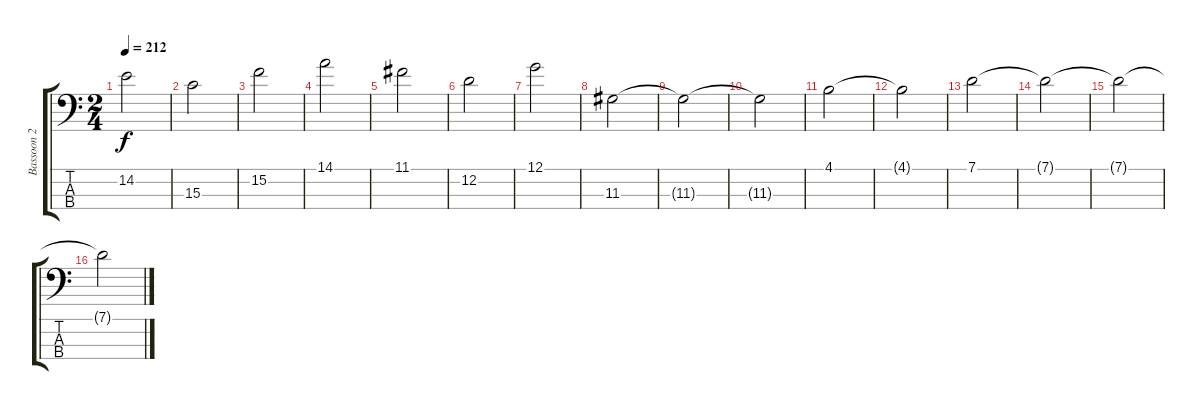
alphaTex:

\track ("Bassoon 2" "Bassoon 2") {instrument acousticguitarnylon}
\staff {score tabs}
\tuning (G2 D2 A1 E1) {hide}
\ts (2 4)
\tempo 212
\clef f4
\ks c
14.2.2{dy f} |
15.3.2 |
15.2.2 |
14.1.2 |
11.1.2 |
12.2.2 |
12.1.2 |
11.3.2 |
11.3{t}.2 |
11.3{t}.2 |
4.1.2 |
4.1{t}.2 |
7.1.2 |
7.1{t}.2 |
7.1{t}.2 |
7.1{t}.2
